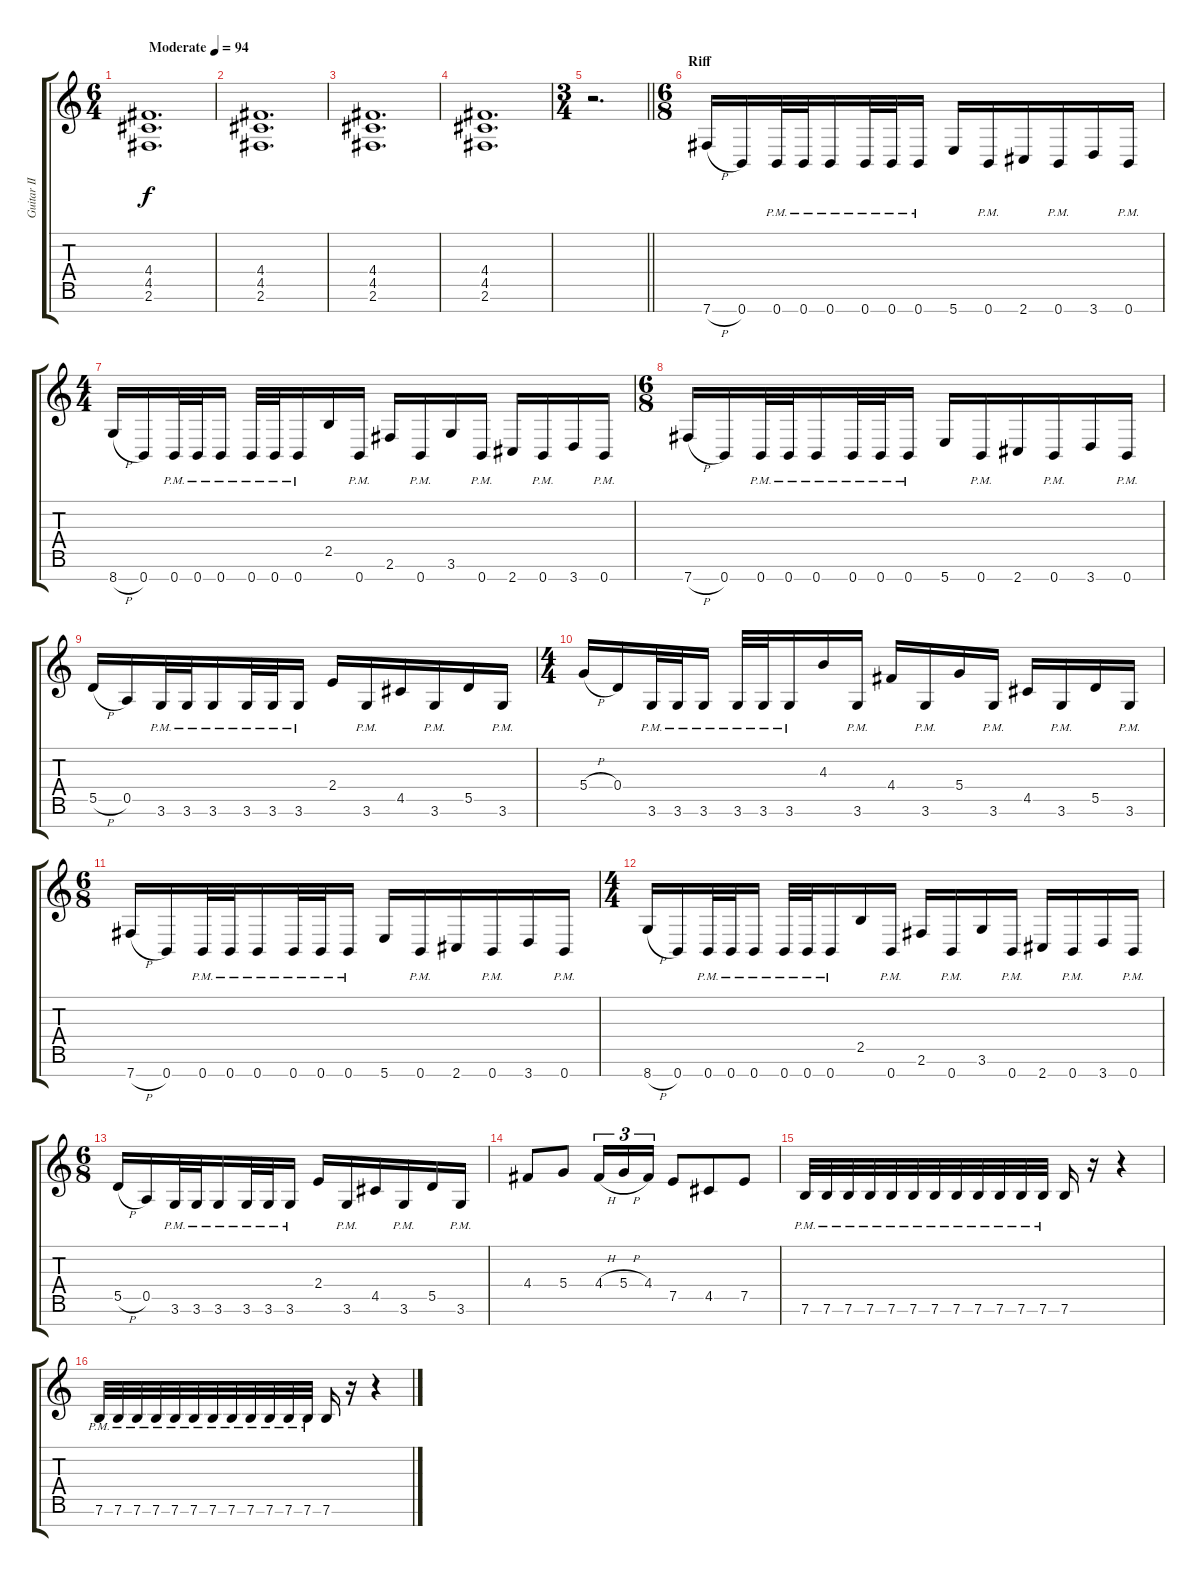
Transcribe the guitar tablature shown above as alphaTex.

\track ("Guitar II" "Guitar II") {instrument distortionguitar}
\staff {score tabs}
\tuning (E4 B3 G3 D3 A2 E2 B1) {hide}
\ts (6 4)
\tempo (94 "Moderate")
\clef g2
\ks c
(4.4 4.5 2.6).1{d dy f instrument distortionguitar} |
(4.4 4.5 2.6).1{d} |
(4.4 4.5 2.6).1{d} |
(4.4 4.5 2.6).1{d} |
\ts (3 4)
\barLineRight lightlight
r.2{d} |
\ts (6 8)
\section ("" "Riff")
7.7{h}.16 0.7.16 0.7{pm}.32 0.7{pm}.32 0.7{pm}.16 0.7{pm}.32 0.7{pm}.32 0.7{pm}.16 5.7.16 0.7{pm}.16 2.7.16 0.7{pm}.16 3.7.16 0.7{pm}.16 |
\ts (4 4)
8.7{h}.16 0.7.16 0.7{pm}.32 0.7{pm}.32 0.7{pm}.16 0.7{pm}.32 0.7{pm}.32 0.7{pm}.16 2.5.16 0.7{pm}.16 2.6.16 0.7{pm}.16 3.6.16 0.7{pm}.16 2.7.16 0.7{pm}.16 3.7.16 0.7{pm}.16 |
\ts (6 8)
7.7{h}.16 0.7.16 0.7{pm}.32 0.7{pm}.32 0.7{pm}.16 0.7{pm}.32 0.7{pm}.32 0.7{pm}.16 5.7.16 0.7{pm}.16 2.7.16 0.7{pm}.16 3.7.16 0.7{pm}.16 |
5.5{h}.16 0.5.16 3.6{pm}.32 3.6{pm}.32 3.6{pm}.16 3.6{pm}.32 3.6{pm}.32 3.6{pm}.16 2.4.16 3.6{pm}.16 4.5.16 3.6{pm}.16 5.5.16 3.6{pm}.16 |
\ts (4 4)
5.4{h}.16 0.4.16 3.6{pm}.32 3.6{pm}.32 3.6{pm}.16 3.6{pm}.32 3.6{pm}.32 3.6{pm}.16 4.3.16 3.6{pm}.16 4.4.16 3.6{pm}.16 5.4.16 3.6{pm}.16 4.5.16 3.6{pm}.16 5.5.16 3.6{pm}.16 |
\ts (6 8)
7.7{h}.16 0.7.16 0.7{pm}.32 0.7{pm}.32 0.7{pm}.16 0.7{pm}.32 0.7{pm}.32 0.7{pm}.16 5.7.16 0.7{pm}.16 2.7.16 0.7{pm}.16 3.7.16 0.7{pm}.16 |
\ts (4 4)
8.7{h}.16 0.7.16 0.7{pm}.32 0.7{pm}.32 0.7{pm}.16 0.7{pm}.32 0.7{pm}.32 0.7{pm}.16 2.5.16 0.7{pm}.16 2.6.16 0.7{pm}.16 3.6.16 0.7{pm}.16 2.7.16 0.7{pm}.16 3.7.16 0.7{pm}.16 |
\ts (6 8)
5.5{h}.16 0.5.16 3.6{pm}.32 3.6{pm}.32 3.6{pm}.16 3.6{pm}.32 3.6{pm}.32 3.6{pm}.16 2.4.16 3.6{pm}.16 4.5.16 3.6{pm}.16 5.5.16 3.6{pm}.16 |
4.4.8 5.4.8 4.4{h}.16{tu (3 2)} 5.4{h}.16{tu (3 2)} 4.4.16{tu (3 2)} 7.5.8 4.5.8 7.5.8 |
7.6{pm}.32 7.6{pm}.32 7.6{pm}.32 7.6{pm}.32 7.6{pm}.32 7.6{pm}.32 7.6{pm}.32 7.6{pm}.32 7.6{pm}.32 7.6{pm}.32 7.6{pm}.32 7.6{pm}.32 7.6.16 r.16 r.4 |
7.6{pm}.32 7.6{pm}.32 7.6{pm}.32 7.6{pm}.32 7.6{pm}.32 7.6{pm}.32 7.6{pm}.32 7.6{pm}.32 7.6{pm}.32 7.6{pm}.32 7.6{pm}.32 7.6{pm}.32 7.6.16 r.16 r.4
